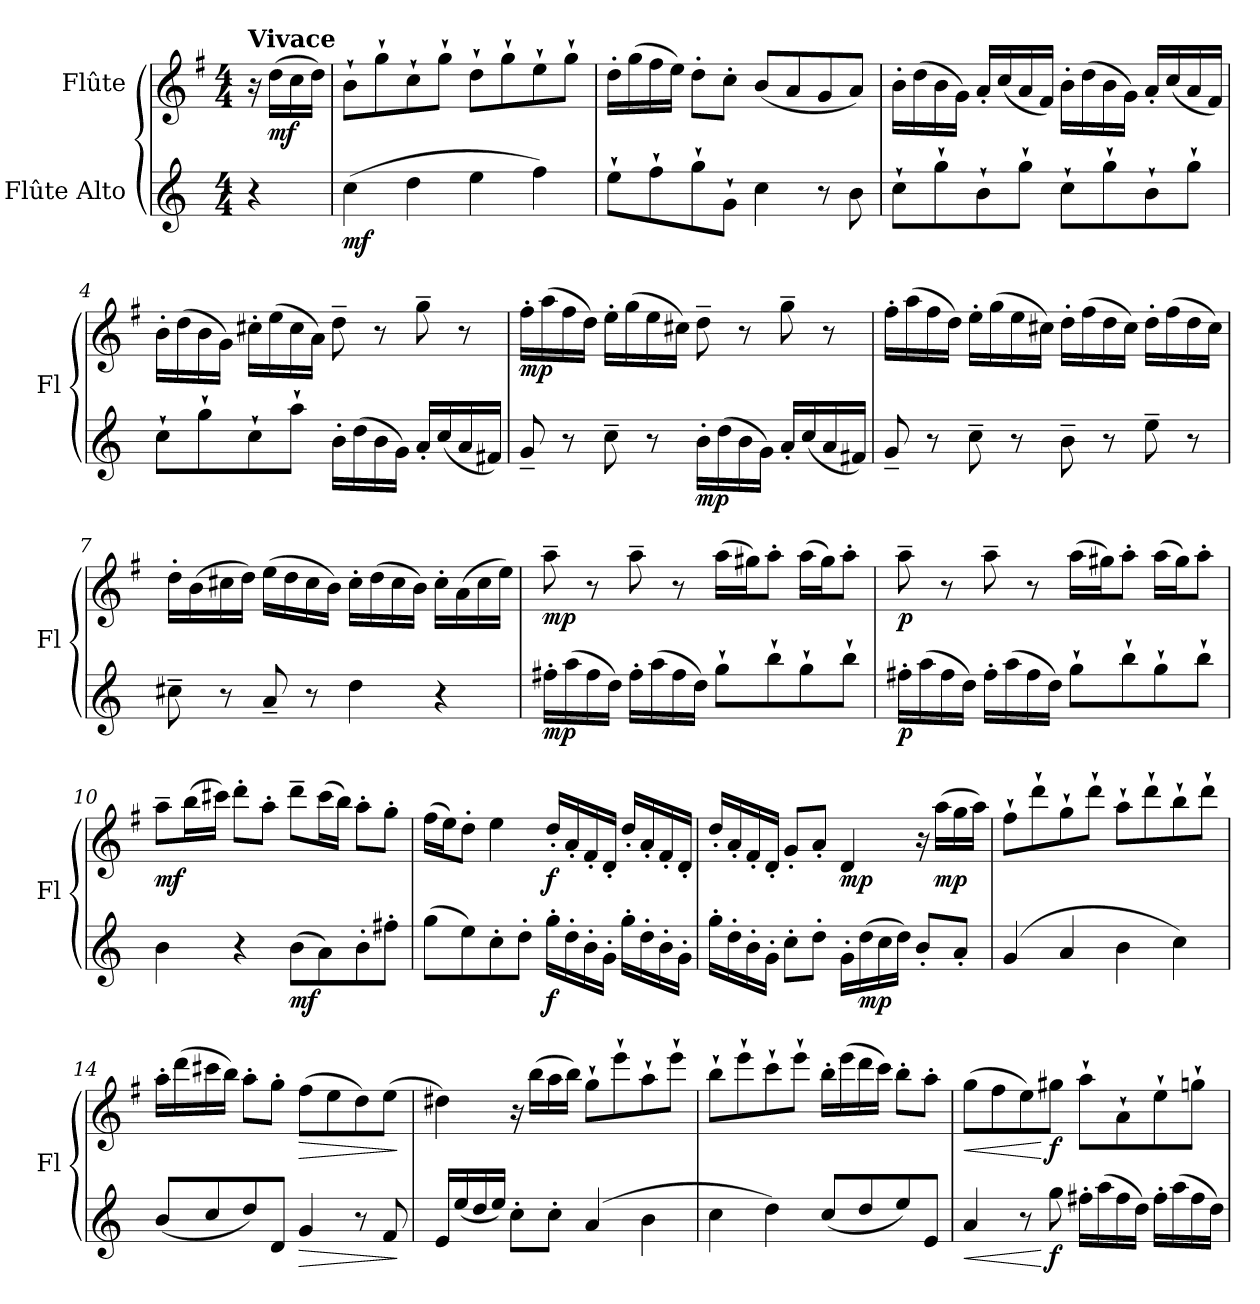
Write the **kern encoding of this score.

**kern	**dynam	**kern	**dynam
*part2	*part2	*part1	*part1
*staff2	*staff2	*staff1	*staff1
*I"Flûte Alto	*	*I"Flûte	*
*I'Fl	*	*I'Fl	*
*clefG2	*	*clefG2	*
*ITrd3c5	*	*	*
*k[f#]	*	*k[f#]	*
*M4/4	*	*M4/4	*
*MM110	*	*MM110	*
=	=	=	=
!	!	!LO:TX:a:B:t=Vivace	!
4r	.	16r	.
!	!	!	!LO:DY:b
.	.	(>16dd\LL	mf
.	.	16cc\	.
.	.	16dd\JJ)	.
=1	=1	=1	=1
!	!LO:DY:b	!	!
(>4g\	mf	8b`\L	.
.	.	8gg`\	.
4a\	.	8cc`\	.
.	.	8gg`\J	.
4b\	.	8dd`\L	.
.	.	8gg`\	.
4cc\)	.	8ee`\	.
.	.	8gg`\J	.
=2	=2	=2	=2
8b`\L	.	16dd'\LL	.
.	.	(>16gg\	.
8cc`\	.	16ff#\	.
.	.	16ee\JJ)	.
8dd`\	.	8dd'\L	.
8d`\J	.	8cc'\J	.
4g\	.	(<8b/L	.
.	.	8a/	.
8r	.	8g/	.
8f#\	.	8a/J)	.
=3	=3	=3	=3
8g`\L	.	16b'\LL	.
.	.	(>16dd\	.
8dd`\	.	16b\	.
.	.	16g\JJ)	.
8f#`\	.	16a'/LL	.
.	.	(<16cc/	.
8dd`\J	.	16a/	.
.	.	16f#/JJ)	.
8g`\L	.	16b'\LL	.
.	.	(>16dd\	.
8dd`\	.	16b\	.
.	.	16g\JJ)	.
8f#`\	.	16a'/LL	.
.	.	(<16cc/	.
8dd`\J	.	16a/	.
.	.	16f#/JJ)	.
!!LO:LB:g=z
=4	=4	=4	=4
8g`\L	.	16b'\LL	.
.	.	(>16dd\	.
8dd`\	.	16b\	.
.	.	16g\JJ)	.
8g`\	.	16cc#X'\LL	.
.	.	(>16ee\	.
8ee`\J	.	16cc#\	.
.	.	16a\JJ)	.
16f#'\LL	.	8dd~\	.
(>16a\	.	.	.
16f#\	.	8r	.
16d\JJ)	.	.	.
16e'/LL	.	8gg~\	.
(<16g/	.	.	.
16e/	.	8r	.
16c#X/JJ)	.	.	.
=5	=5	=5	=5
!	!	!	!LO:DY:b
8d~/	.	16ff#'\LL	mp
.	.	(>16aa\	.
8r	.	16ff#\	.
.	.	16dd\JJ)	.
8g~\	.	16ee'\LL	.
.	.	(>16gg\	.
8r	.	16ee\	.
.	.	16cc#X\JJ)	.
!	!LO:DY:b	!	!
16f#'\LL	mp	8dd~\	.
(>16a\	.	.	.
16f#\	.	8r	.
16d\JJ)	.	.	.
16e'/LL	.	8gg~\	.
(<16g/	.	.	.
16e/	.	8r	.
16c#X/JJ)	.	.	.
!!LO:LB:g=z
=6	=6	=6	=6
8d~/	.	16ff#'\LL	.
.	.	(>16aa\	.
8r	.	16ff#\	.
.	.	16dd\JJ)	.
8g~\	.	16ee'\LL	.
.	.	(>16gg\	.
8r	.	16ee\	.
.	.	16cc#X\JJ)	.
8f#~\	.	16dd'\LL	.
.	.	(>16ff#\	.
8r	.	16dd\	.
.	.	16cc#\JJ)	.
8b~\	.	16dd'\LL	.
.	.	(>16ff#\	.
8r	.	16dd\	.
.	.	16cc#\JJ)	.
=7	=7	=7	=7
8g#X~\	.	16dd'\LL	.
.	.	(>16b\	.
8r	.	16cc#X\	.
.	.	16dd\JJ)	.
8e~/	.	(>16ee\LL	.
.	.	16dd\	.
8r	.	16cc#\	.
.	.	16b\JJ)	.
4a\	.	16cc#'\LL	.
.	.	(>16dd\	.
.	.	16cc#\	.
.	.	16b\JJ)	.
4r	.	16cc#'\LL	.
.	.	(>16a\	.
.	.	16cc#\	.
.	.	16ee\JJ)	.
!!LO:PB:g=z
=8	=8	=8	=8
!	!LO:DY:b	!	!LO:DY:b
16cc#X'\LL	mp	8aa~\	mp
(>16ee\	.	.	.
16cc#\	.	8r	.
16a\JJ)	.	.	.
16cc#'\LL	.	8aa~\	.
(>16ee\	.	.	.
16cc#\	.	8r	.
16a\JJ)	.	.	.
8dd`\L	.	(>16aa\LL	.
.	.	16gg#X\J)	.
8ff#`\	.	8aa'\J	.
8dd`\	.	(>16aa\LL	.
.	.	16gg#\J)	.
8ff#`\J	.	8aa'\J	.
=9	=9	=9	=9
!	!LO:DY:b	!	!LO:DY:b
16cc#X'\LL	p	8aa~\	p
(>16ee\	.	.	.
16cc#\	.	8r	.
16a\JJ)	.	.	.
16cc#'\LL	.	8aa~\	.
(>16ee\	.	.	.
16cc#\	.	8r	.
16a\JJ)	.	.	.
8dd`\L	.	(>16aa\LL	.
.	.	16gg#X\J)	.
8ff#`\	.	8aa'\J	.
8dd`\	.	(>16aa\LL	.
.	.	16gg#\J)	.
8ff#`\J	.	8aa'\J	.
=10	=10	=10	=10
!	!	!	!LO:DY:b
4f#\	.	8aa~\L	mf
.	.	(>16bb\L	.
.	.	16ccc#X\JJ)	.
4r	.	8ddd'\L	.
.	.	8aa'\J	.
!	!LO:DY:b	!	!
(>8f#\L	mf	8ddd~\L	.
8e\)	.	(>16ccc#\L	.
.	.	16bb\JJ)	.
8f#'\	.	8aa'\L	.
8cc#X'\J	.	8gg'\J	.
!!LO:LB:g=z
=11	=11	=11	=11
(>8dd\L	.	(>16ff#\LL	.
.	.	16ee\J)	.
8b\)	.	8dd'\J	.
8g'\	.	4ee\	.
8a'\J	.	.	.
!	!LO:DY:b	!	!LO:DY:b
16dd'\LL	f	16dd'/LL	f
16a'\	.	16a'/	.
16f#'\	.	16f#'/	.
16d'\JJ	.	16d'/JJ	.
16dd'\LL	.	16dd'/LL	.
16a'\	.	16a'/	.
16f#'\	.	16f#'/	.
16d'\JJ	.	16d'/JJ	.
=12	=12	=12	=12
16dd'\LL	.	16dd'/LL	.
16a'\	.	16a'/	.
16f#'\	.	16f#'/	.
16d'\JJ	.	16d'/JJ	.
8g'\L	.	8g'/L	.
8a'\J	.	8a'/J	.
!	!	!	!LO:DY:b
16d'\LL	.	4d/	mp
!	!LO:DY:b	!	!
(>16a\	mp	.	.
16g\	.	.	.
16a\JJ)	.	.	.
8f#'/L	.	16r	.
!	!	!	!LO:DY:b
.	.	(>16aa\LL	mp
8e'/J	.	16gg\	.
.	.	16aa\JJ)	.
=13	=13	=13	=13
(>4d/	.	8ff#`\L	.
.	.	8ddd`\	.
4e/	.	8gg`\	.
.	.	8ddd`\J	.
4f#\	.	8aa`\L	.
.	.	8ddd`\	.
4g\)	.	8bb`\	.
.	.	8ddd`\J	.
!!LO:LB:g=z
=14	=14	=14	=14
(<8f#/L	.	16aa'\LL	.
.	.	(>16ddd\	.
8g/	.	16ccc#X\	.
.	.	16bb\JJ)	.
8a/)	.	8aa'\L	.
8A/J	.	8gg'\J	.
!	!LO:HP:b	!	!LO:HP:b
4d/	>	(>8ff#\L	>
.	.	8ee\	.
8r	.	8dd\)	.
8c/	.	(>8ee\J	.
.	]	.	]
=15	=15	=15	=15
16B/LL	.	4dd#X\)	.
(<16b/	.	.	.
16a/	.	.	.
16b/JJ)	.	.	.
8g'\L	.	16r	.
.	.	(>16bb\LL	.
8g'\J	.	16aa\	.
.	.	16bb\JJ)	.
(>4e/	.	8gg`\L	.
.	.	8eee`\	.
4f#\	.	8aa`\	.
.	.	8eee`\J	.
=16	=16	=16	=16
4g\	.	8bb`\L	.
.	.	8eee`\	.
4a\)	.	8ccc`\	.
.	.	8eee`\J	.
(<8g/L	.	16bb'\LL	.
.	.	(>16eee\	.
8a/	.	16ddd\	.
.	.	16ccc\JJ)	.
8b/)	.	8bb'\L	.
8B/J	.	8aa'\J	.
!!LO:LB:g=z
=17	=17	=17	=17
!	!LO:HP:b	!	!LO:HP:b
4e/	<	(>8gg\L	<
.	.	8ff#\	.
8r	.	8ee\)	.
!	!LO:DY:n=1:b	!	!LO:DY:n=1:b
8dd\	[ f	8gg#X\J	[ f
16cc#X'\LL	.	8aa`\L	.
(>16ee\	.	.	.
16cc#\	.	8a`\	.
16a\JJ)	.	.	.
16cc#'\LL	.	8ee`\	.
(>16ee\	.	.	.
16cc#\	.	8ggn`\J	.
16a\JJ)	.	.	.
=	=	=	=
*-	*-	*-	*-
